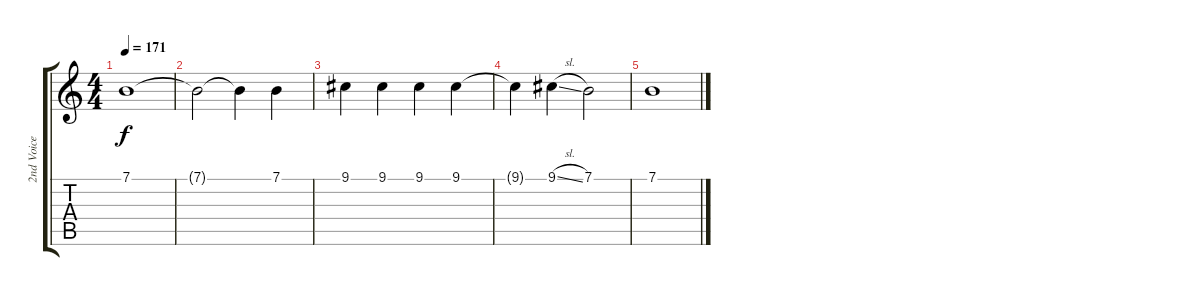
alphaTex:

\track ("2nd Voice" "2nd Voice") {instrument sopranosax}
\staff {score tabs}
\tuning (E4 B3 G3 D3 A2 E2) {hide}
\ts (4 4)
\tempo 171
\clef g2
\ks c
7.1{t}.1{dy f} |
7.1{t}.2 7.1{t}.4 7.1.4 |
9.1.4 9.1.4 9.1.4 9.1.4 |
9.1{t}.4 9.1{sl}.4 7.1.2 |
7.1.1
